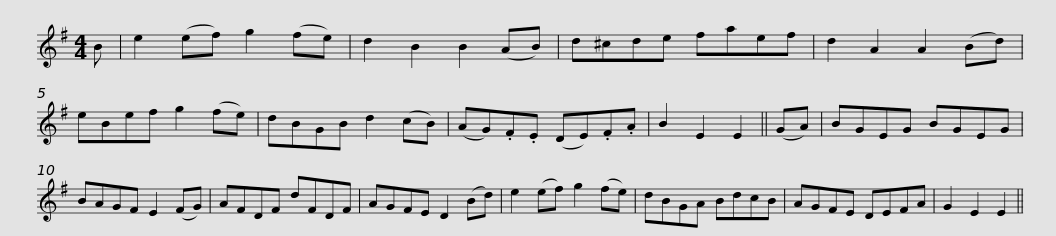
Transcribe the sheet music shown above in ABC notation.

X:1
L:1/8
M:4/4
I:linebreak $
K:Emin
V:1 treble
V:1
 B | e2 (ef) g2 (fe) | d2 B2 B2 (AB) | d^cde faef | d2 A2 A2 (Bd) | %5
 eBef g2 (fe) | dBGB d2 (cB) |$ (AG).F.E (DE).F.A | B2 E2 E2 || (GA) | %10
 BGEG BGEG | BAGF E2 (FG) | AFDF dFDF | AGFE D2 (Bd) |$ e2 (ef) g2 (fe) | %15
 dBGA BdcB | AGFE DEFA | G2 E2 E2 || %18
